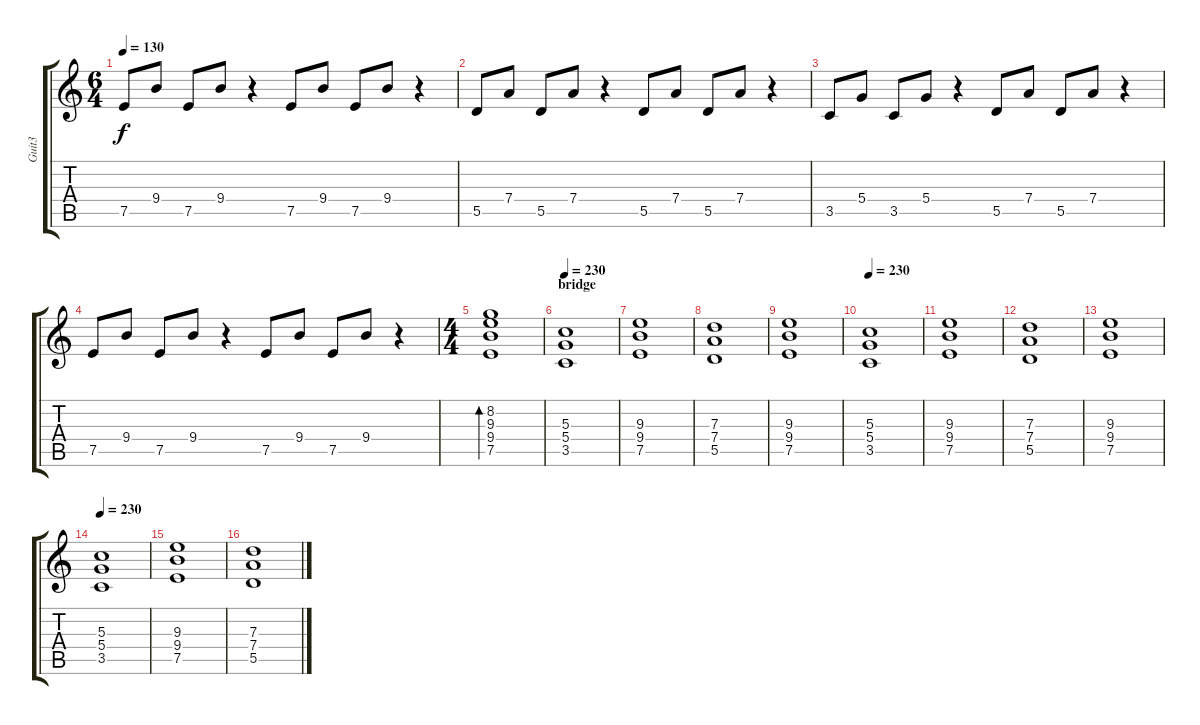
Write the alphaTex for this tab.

\track ("Guit3" "Guit3") {instrument overdrivenguitar}
\staff {score tabs}
\tuning (E4 B3 G3 D3 A2 E2) {hide}
\ts (6 4)
\tempo 130
\clef g2
\ks c
7.5.8{dy f} 9.4.8 7.5.8 9.4.8 r.4 7.5.8 9.4.8 7.5.8 9.4.8 r.4 |
5.5.8 7.4.8 5.5.8 7.4.8 r.4 5.5.8 7.4.8 5.5.8 7.4.8 r.4 |
3.5.8 5.4.8 3.5.8 5.4.8 r.4 5.5.8 7.4.8 5.5.8 7.4.8 r.4 |
7.5.8 9.4.8 7.5.8 9.4.8 r.4 7.5.8 9.4.8 7.5.8 9.4.8 r.4 |
\ts (4 4)
(8.2 9.3 9.4 7.5).1{bd 480} |
\section ("" "bridge")
\tempo 230
(5.3 5.4 3.5).1{instrument overdrivenguitar} |
(9.3 9.4 7.5).1 |
(7.3 7.4 5.5).1 |
(9.3 9.4 7.5).1 |
\tempo 230
(5.3 5.4 3.5).1{instrument overdrivenguitar} |
(9.3 9.4 7.5).1 |
(7.3 7.4 5.5).1 |
(9.3 9.4 7.5).1 |
\tempo 230
(5.3 5.4 3.5).1{instrument overdrivenguitar} |
(9.3 9.4 7.5).1 |
(7.3 7.4 5.5).1
